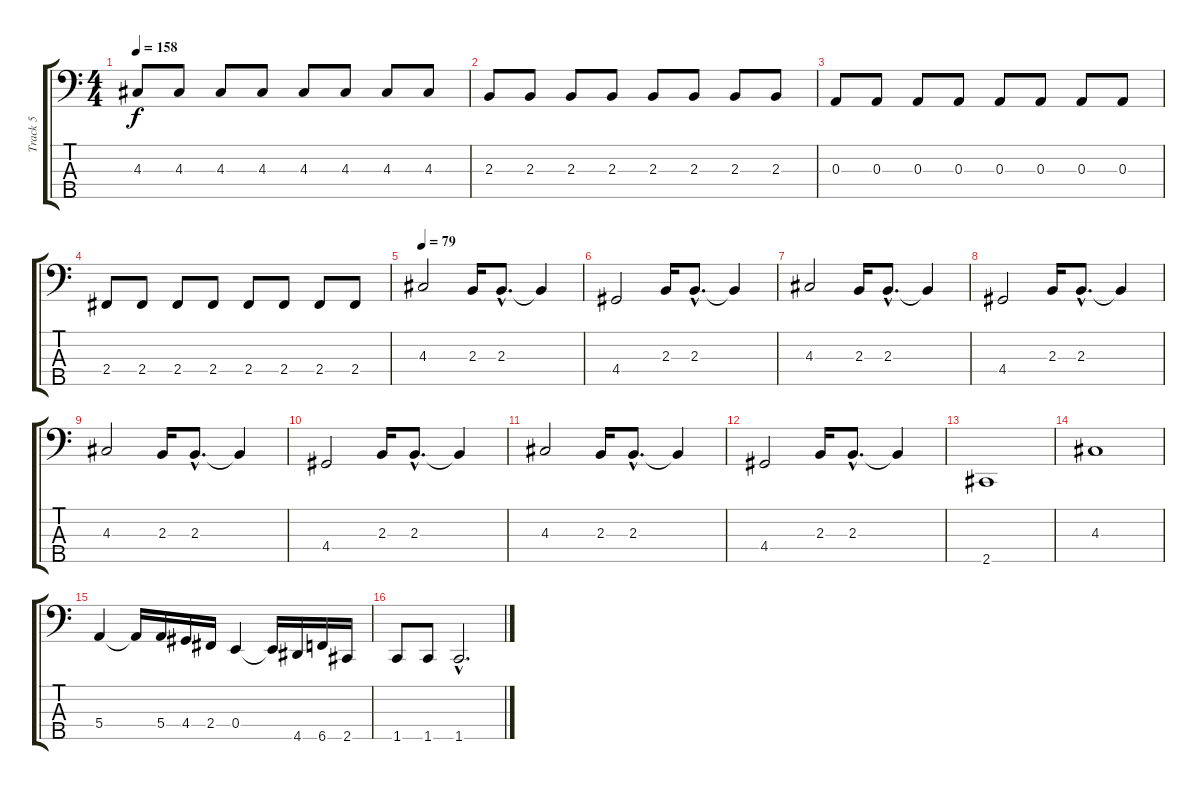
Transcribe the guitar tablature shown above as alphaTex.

\track ("Track 5" "Track 5") {instrument electricbasspick}
\staff {score tabs}
\tuning (G2 D2 A1 E1 B0) {hide}
\ts (4 4)
\tempo 158
\clef f4
\ks c
4.3.8{dy f} 4.3.8 4.3.8 4.3.8 4.3.8 4.3.8 4.3.8 4.3.8 |
2.3.8 2.3.8 2.3.8 2.3.8 2.3.8 2.3.8 2.3.8 2.3.8 |
0.3.8 0.3.8 0.3.8 0.3.8 0.3.8 0.3.8 0.3.8 0.3.8 |
2.4.8 2.4.8 2.4.8 2.4.8 2.4.8 2.4.8 2.4.8 2.4.8 |
\tempo 79
4.3.2 2.3.16 2.3{hac}.8{d} 2.3{t}.4 |
4.4.2 2.3.16 2.3{hac}.8{d} 2.3{t}.4 |
4.3.2 2.3.16 2.3{hac}.8{d} 2.3{t}.4 |
4.4.2 2.3.16 2.3{hac}.8{d} 2.3{t}.4 |
4.3.2 2.3.16 2.3{hac}.8{d} 2.3{t}.4 |
4.4.2 2.3.16 2.3{hac}.8{d} 2.3{t}.4 |
4.3.2 2.3.16 2.3{hac}.8{d} 2.3{t}.4 |
4.4.2 2.3.16 2.3{hac}.8{d} 2.3{t}.4 |
2.5.1 |
4.3.1 |
5.4.4 5.4{t}.16 5.4.16 4.4.16 2.4.16 0.4.4 0.4{t}.16 4.5.16 6.5.16 2.5.16 |
1.5.8 1.5.8 1.5{hac}.2{d}
